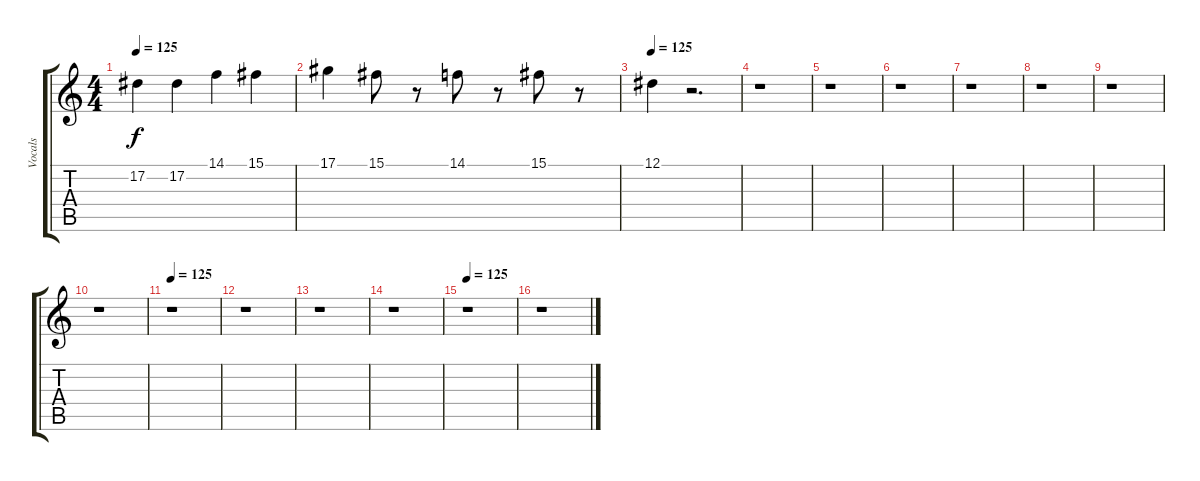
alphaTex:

\track ("Vocals" "Vocals") {instrument choiraahs}
\staff {score tabs}
\tuning (Eb4 Bb3 Gb3 Db3 Ab2 Eb2) {hide}
\ts (4 4)
\tempo 125
\clef g2
\ks c
17.2.4{dy f} 17.2.4 14.1.4 15.1.4 |
17.1.4 15.1.8 r.8 14.1.8 r.8 15.1.8 r.8 |
\tempo 125
12.1.4 r.2{d} |
r.1 |
r.1 |
r.1 |
r.1 |
r.1 |
r.1 |
r.1 |
\tempo 125
r.1 |
r.1 |
r.1 |
r.1 |
\tempo 125
r.1 |
r.1
